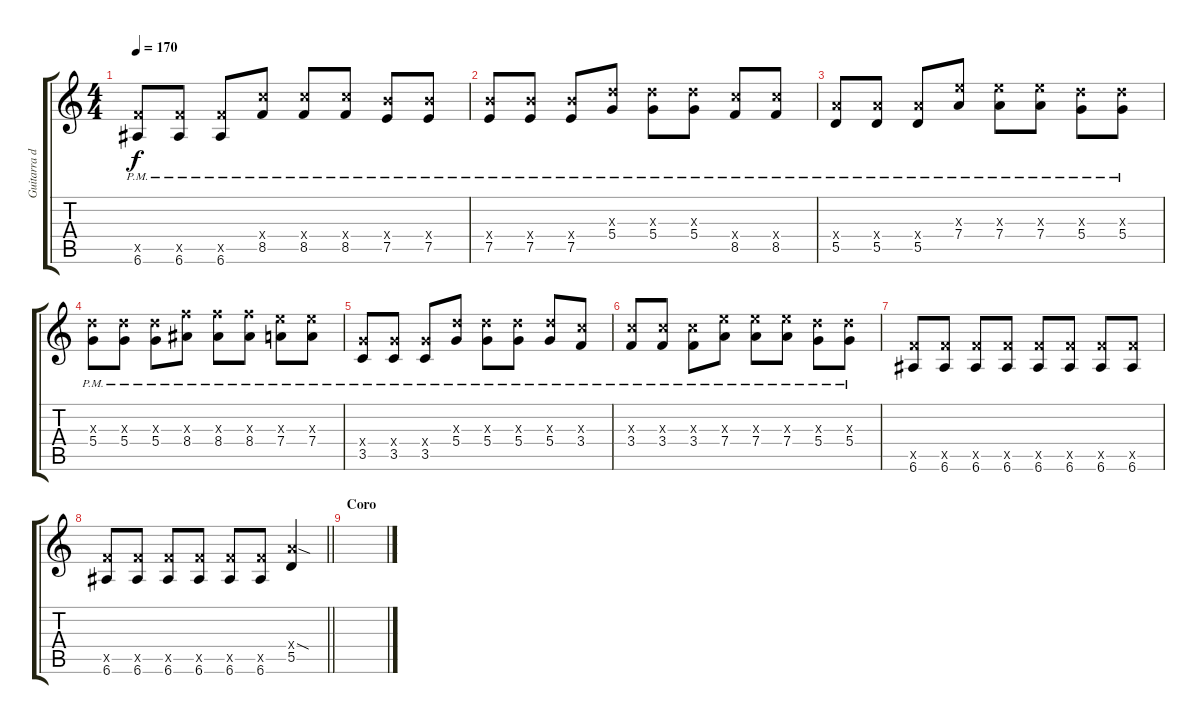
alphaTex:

\track ("Guitarra de apoyo(Miguel)" "Guitarra d") {instrument distortionguitar}
\staff {score tabs}
\tuning (E4 B3 G3 D3 A2 E2) {hide}
\ts (4 4)
\tempo 170
\clef g2
\ks c
(8.5{x} 6.6{pm}).8{dy f} (8.5{x} 6.6{pm}).8 (8.5{x} 6.6{pm}).8 (10.4{x} 8.5{pm}).8 (10.4{x} 8.5{pm}).8 (10.4{x} 8.5{pm}).8 (9.4{x} 7.5{pm}).8 (9.4{x} 7.5{pm}).8 |
(9.4{x} 7.5{pm}).8 (9.4{x} 7.5{pm}).8 (9.4{x} 7.5{pm}).8 (7.3{x} 5.4{pm}).8 (7.3{x} 5.4{pm}).8 (7.3{x} 5.4{pm}).8 (10.4{x} 8.5{pm}).8 (10.4{x} 8.5{pm}).8 |
(7.4{x} 5.5{pm}).8 (7.4{x} 5.5{pm}).8 (7.4{x} 5.5{pm}).8 (9.3{x} 7.4{pm}).8 (9.3{x} 7.4{pm}).8 (9.3{x} 7.4{pm}).8 (7.3{x} 5.4{pm}).8 (7.3{x} 5.4{pm}).8 |
(7.3{x} 5.4{pm}).8 (7.3{x} 5.4{pm}).8 (7.3{x} 5.4{pm}).8 (10.3{x} 8.4{pm}).8 (10.3{x} 8.4{pm}).8 (10.3{x} 8.4{pm}).8 (9.3{x} 7.4{pm}).8 (9.3{x} 7.4{pm}).8 |
(5.4{x} 3.5{pm}).8 (5.4{x} 3.5{pm}).8 (5.4{x} 3.5{pm}).8 (7.3{x} 5.4{pm}).8 (7.3{x} 5.4{pm}).8 (7.3{x} 5.4{pm}).8 (7.3{x} 5.4{pm}).8 (5.3{x} 3.4{pm}).8 |
(5.3{x} 3.4{pm}).8 (5.3{x} 3.4{pm}).8 (5.3{x} 3.4{pm}).8 (9.3{x} 7.4{pm}).8 (9.3{x} 7.4{pm}).8 (9.3{x} 7.4{pm}).8 (7.3{x} 5.4{pm}).8 (7.3{x} 5.4{pm}).8 |
(8.5{x} 6.6).8 (8.5{x} 6.6).8 (8.5{x} 6.6).8 (8.5{x} 6.6).8 (8.5{x} 6.6).8 (8.5{x} 6.6).8 (8.5{x} 6.6).8 (8.5{x} 6.6).8 |
\barLineRight lightlight
(8.5{x} 6.6).8 (8.5{x} 6.6).8 (8.5{x} 6.6).8 (8.5{x} 6.6).8 (8.5{x} 6.6).8 (8.5{x} 6.6).8 (7.4{sod x} 5.5).4 |
\section ("" "Coro")
